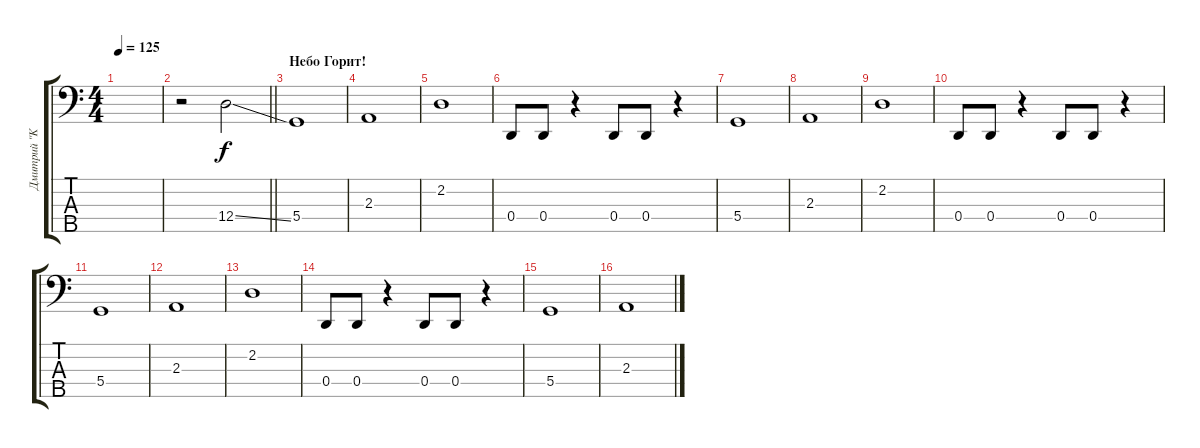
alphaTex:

\track ("Дмитрий \"Kawazu\" Голяшев" "Дмитрий \"K") {instrument electricbassfinger}
\staff {score tabs}
\tuning (F2 C2 G1 D1 A0) {hide}
\ts (4 4)
\tempo 125
\clef f4
\ks c
|
\barLineRight lightlight
r.2 12.4{ss}.2 |
\section ("" "Небо Горит!")
5.4.1 |
2.3.1 |
2.2.1 |
0.4.8 0.4.8 r.4 0.4.8 0.4.8 r.4 |
5.4.1 |
2.3.1 |
2.2.1 |
0.4.8 0.4.8 r.4 0.4.8 0.4.8 r.4 |
5.4.1 |
2.3.1 |
2.2.1 |
0.4.8 0.4.8 r.4 0.4.8 0.4.8 r.4 |
5.4.1 |
2.3.1
